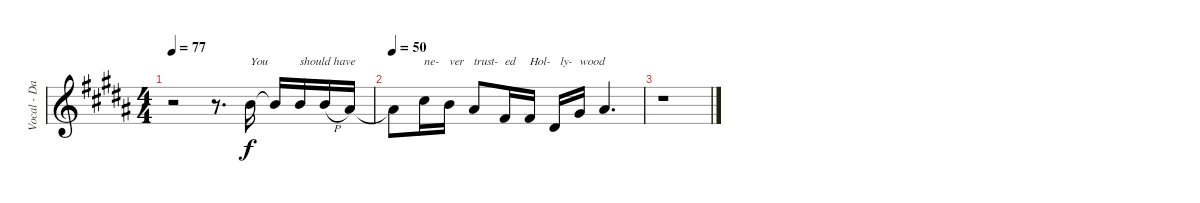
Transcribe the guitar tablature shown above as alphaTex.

\track ("Vocal - Daron" "Vocal - Da") {instrument tuba}
\staff {score}
\tuning (D4 Bb3 Gb3 Db3 Ab2 Eb2) {hide}
\ts (4 4)
\tempo 77
\clef g2
\ks g#minor
r.2{dy f} r.8{d} 9.1.16{txt "You"} 9.1{t}.16 9.1.16{txt "should have"} 9.1{h}.16 8.1.16 |
\tempo 50
8.1{t}.8 11.1.16{txt "ne-"} 9.1.16{txt "ver"} 8.1.8{txt "trust-"} 8.2.16{txt "ed"} 8.2.16{txt "Hol-"} 9.3.16{txt "  ly-"} 10.2.16{txt "wood"} 8.1.4{d} |
r.1
